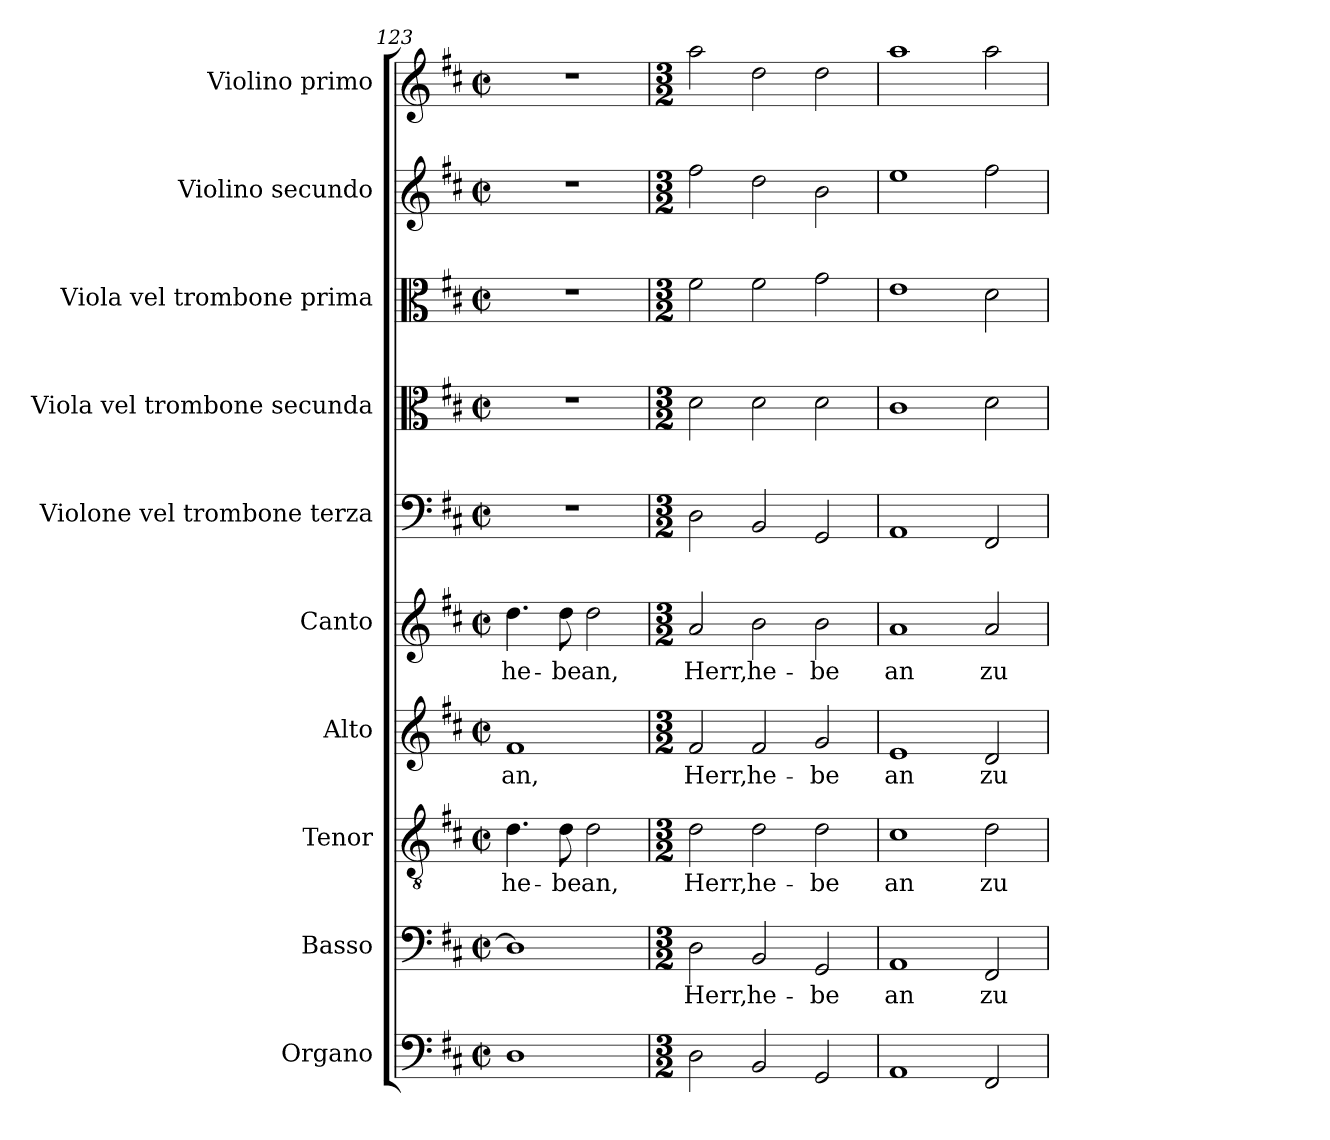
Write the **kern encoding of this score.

**kern	**kern	**text	**kern	**text	**kern	**text	**kern	**text	**kern	**kern	**kern	**kern	**kern
*part10	*part9	*part9	*part8	*part8	*part7	*part7	*part6	*part6	*part5	*part4	*part3	*part2	*part1
*staff10	*staff9	*staff9	*staff8	*staff8	*staff7	*staff7	*staff6	*staff6	*staff5	*staff4	*staff3	*staff2	*staff1
*I"Organo	*I"Basso	*	*I"Tenor	*	*I"Alto	*	*I"Canto	*	*I"Violone vel trombone  terza	*I"Viola vel trombone secunda	*I"Viola vel trombone prima	*I"Violino secundo	*I"Violino primo
*	*I'B	*	*I'T	*	*I'A	*	*I'C	*	*I'Vn	*I'Va2	*I'Va1	*I'Vi2	*I'Vi1
*clefF4	*clefF4	*	*clefGv2	*	*clefG2	*	*clefG2	*	*clefF4	*clefC3	*clefC3	*clefG2	*clefG2
*k[f#c#]	*k[f#c#]	*	*k[f#c#]	*	*k[f#c#]	*	*k[f#c#]	*	*k[f#c#]	*k[f#c#]	*k[f#c#]	*k[f#c#]	*k[f#c#]
*D:	*D:	*	*D:	*	*D:	*	*D:	*	*D:	*D:	*D:	*D:	*D:
*M2/2	*M2/2	*	*M2/2	*	*M2/2	*	*M2/2	*	*M2/2	*M2/2	*M2/2	*M2/2	*M2/2
*met(c|)	*met(c|)	*	*met(c|)	*	*met(c|)	*	*met(c|)	*	*met(c|)	*met(c|)	*met(c|)	*met(c|)	*met(c|)
=123	=123	=123	=123	=123	=123	=123	=123	=123	=123	=123	=123	=123	=123
!	!	!	!	!LO:LY:b	!	!	!	!	!	!	!	!	!
!	!	!	!	!	!	!LO:LY:b	!	!	!	!	!	!	!
!	!	!	!	!	!	!	!	!LO:LY:b	!	!	!	!	!
1D	1D]	.	4.d\	he-	1f#	an,	4.dd\	he-	1r	1r	1r	1r	1r
!	!	!	!	!LO:LY:b	!	!	!	!	!	!	!	!	!
!	!	!	!	!	!	!	!	!LO:LY:b	!	!	!	!	!
.	.	.	8d\	-be	.	.	8dd\	-be	.	.	.	.	.
!	!	!	!	!LO:LY:b	!	!	!	!	!	!	!	!	!
!	!	!	!	!	!	!	!	!LO:LY:b	!	!	!	!	!
.	.	.	2d\	an,	.	.	2dd\	an,	.	.	.	.	.
!!LO:PB:g=z
=124	=124	=124	=124	=124	=124	=124	=124	=124	=124	=124	=124	=124	=124
*M3/2	*M3/2	*	*M3/2	*	*M3/2	*	*M3/2	*	*M3/2	*M3/2	*M3/2	*M3/2	*M3/2
!	!	!LO:LY:b	!	!	!	!	!	!	!	!	!	!	!
!	!	!	!	!LO:LY:b	!	!	!	!	!	!	!	!	!
!	!	!	!	!	!	!LO:LY:b	!	!	!	!	!	!	!
!	!	!	!	!	!	!	!	!LO:LY:b	!	!	!	!	!
2D\	2D\	Herr,	2d\	Herr,	2f#/	Herr,	2a/	Herr,	2D\	2d\	2f#\	2ff#\	2aa\
!	!	!LO:LY:b	!	!	!	!	!	!	!	!	!	!	!
!	!	!	!	!LO:LY:b	!	!	!	!	!	!	!	!	!
!	!	!	!	!	!	!LO:LY:b	!	!	!	!	!	!	!
!	!	!	!	!	!	!	!	!LO:LY:b	!	!	!	!	!
2BB/	2BB/	he-	2d\	he-	2f#/	he-	2b\	he-	2BB/	2d\	2f#\	2dd\	2dd\
!	!	!LO:LY:b	!	!	!	!	!	!	!	!	!	!	!
!	!	!	!	!LO:LY:b	!	!	!	!	!	!	!	!	!
!	!	!	!	!	!	!LO:LY:b	!	!	!	!	!	!	!
!	!	!	!	!	!	!	!	!LO:LY:b	!	!	!	!	!
2GG/	2GG/	-be	2d\	-be	2g/	-be	2b\	-be	2GG/	2d\	2g\	2b\	2dd\
=125	=125	=125	=125	=125	=125	=125	=125	=125	=125	=125	=125	=125	=125
!	!	!LO:LY:b	!	!	!	!	!	!	!	!	!	!	!
!	!	!	!	!LO:LY:b	!	!	!	!	!	!	!	!	!
!	!	!	!	!	!	!LO:LY:b	!	!	!	!	!	!	!
!	!	!	!	!	!	!	!	!LO:LY:b	!	!	!	!	!
1AA	1AA	an	1c#	an	1e	an	1a	an	1AA	1c#	1e	1ee	1aa
!	!	!LO:LY:b	!	!	!	!	!	!	!	!	!	!	!
!	!	!	!	!LO:LY:b	!	!	!	!	!	!	!	!	!
!	!	!	!	!	!	!LO:LY:b	!	!	!	!	!	!	!
!	!	!	!	!	!	!	!	!LO:LY:b	!	!	!	!	!
2FF#/	2FF#/	zu	2d\	zu	2d/	zu	2a/	zu	2FF#/	2d\	2d\	2ff#\	2aa\
=	=	=	=	=	=	=	=	=	=	=	=	=	=
*-	*-	*-	*-	*-	*-	*-	*-	*-	*-	*-	*-	*-	*-
